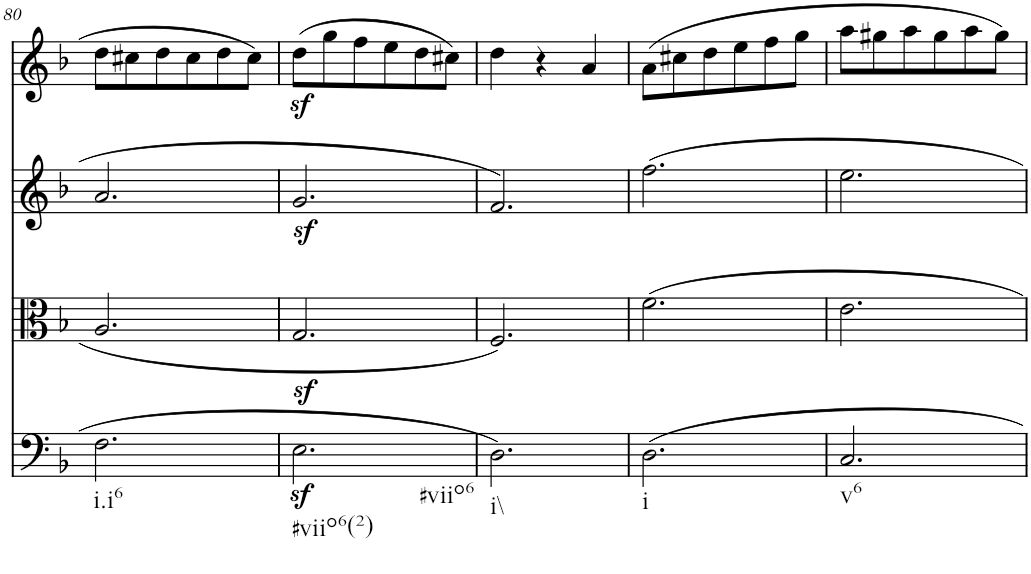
**kern	**kern	**kern	**kern
*part4	*part3	*part2	*part1
*staff4	*staff3	*staff2	*staff1
*I"Violoncello	*I"Viola	*I"Violin II	*I"Violin I
*I'Vc	*I'Vla	*I'Vln	*I'Vln
!!LO:PB:g=z
*clefF4	*clefC3	*clefG2	*clefG2
*k[b-]	*k[b-]	*k[b-]	*k[b-]
*M3/4	*M3/4	*M3/4	*M3/4
=80	=80	=80	=80
!LO:TX:b:t=i.i6	!	!	!
2.F\	2.A/	2.a/	8dd\L
.	.	.	8cc#X\
.	.	.	8dd\
.	.	.	8cc#\
.	.	.	8dd\
.	.	.	8cc#\J
=81	=81	=81	=81
!LO:TX:b:t=#viio6(2)	!	!	!
!LO:TX:b:t=#viio6	!	!	!
2.Ez<\	2.Gz</	2.gz</	(8ddz<\L
.	.	.	8gg\
.	.	.	8ff\
.	.	.	8ee\
.	.	.	8dd\
.	.	.	8cc#X\J)
=82	=82	=82	=82
!LO:TX:b:t=i\\	!	!	!
2.D\	2.F/	2.f/	4dd\
.	.	.	4r
.	.	.	4a/
=83	=83	=83	=83
!LO:TX:b:t=i	!	!	!
2.D\	2.f\	2.ff\	(8a\L
.	.	.	8cc#X\
.	.	.	8dd\
.	.	.	8ee\
.	.	.	8ff\
.	.	.	8gg\J
=84	=84	=84	=84
!LO:TX:b:t=v6	!	!	!
2.C/	2.e\	2.ee\	8aa\L
.	.	.	8gg#X\
.	.	.	8aa\
.	.	.	8gg#\
.	.	.	8aa\
.	.	.	8gg#\J)
=	=	=	=
*-	*-	*-	*-
